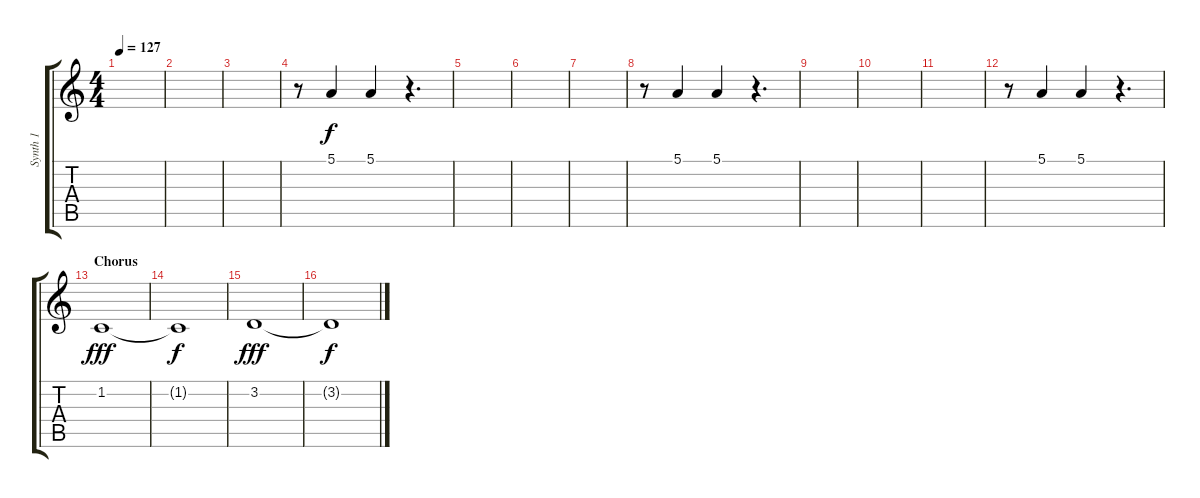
\track ("Synth 1" "Synth 1") {instrument electricgrandpiano}
\staff {score tabs}
\tuning (E4 B3 G3 D3 A2 E2) {hide}
\ts (4 4)
\tempo 127
\clef g2
\ks c
|
|
|
r.8 5.1.4 5.1.4 r.4{d} |
|
|
|
r.8 5.1.4 5.1.4 r.4{d} |
|
|
|
r.8 5.1.4 5.1.4 r.4{d} |
\section ("" "Chorus")
1.2.1{dy fff volume 13 instrument synthstrings1} |
1.2{t}.1{dy f} |
3.2.1{dy fff} |
3.2{t}.1{dy f}
